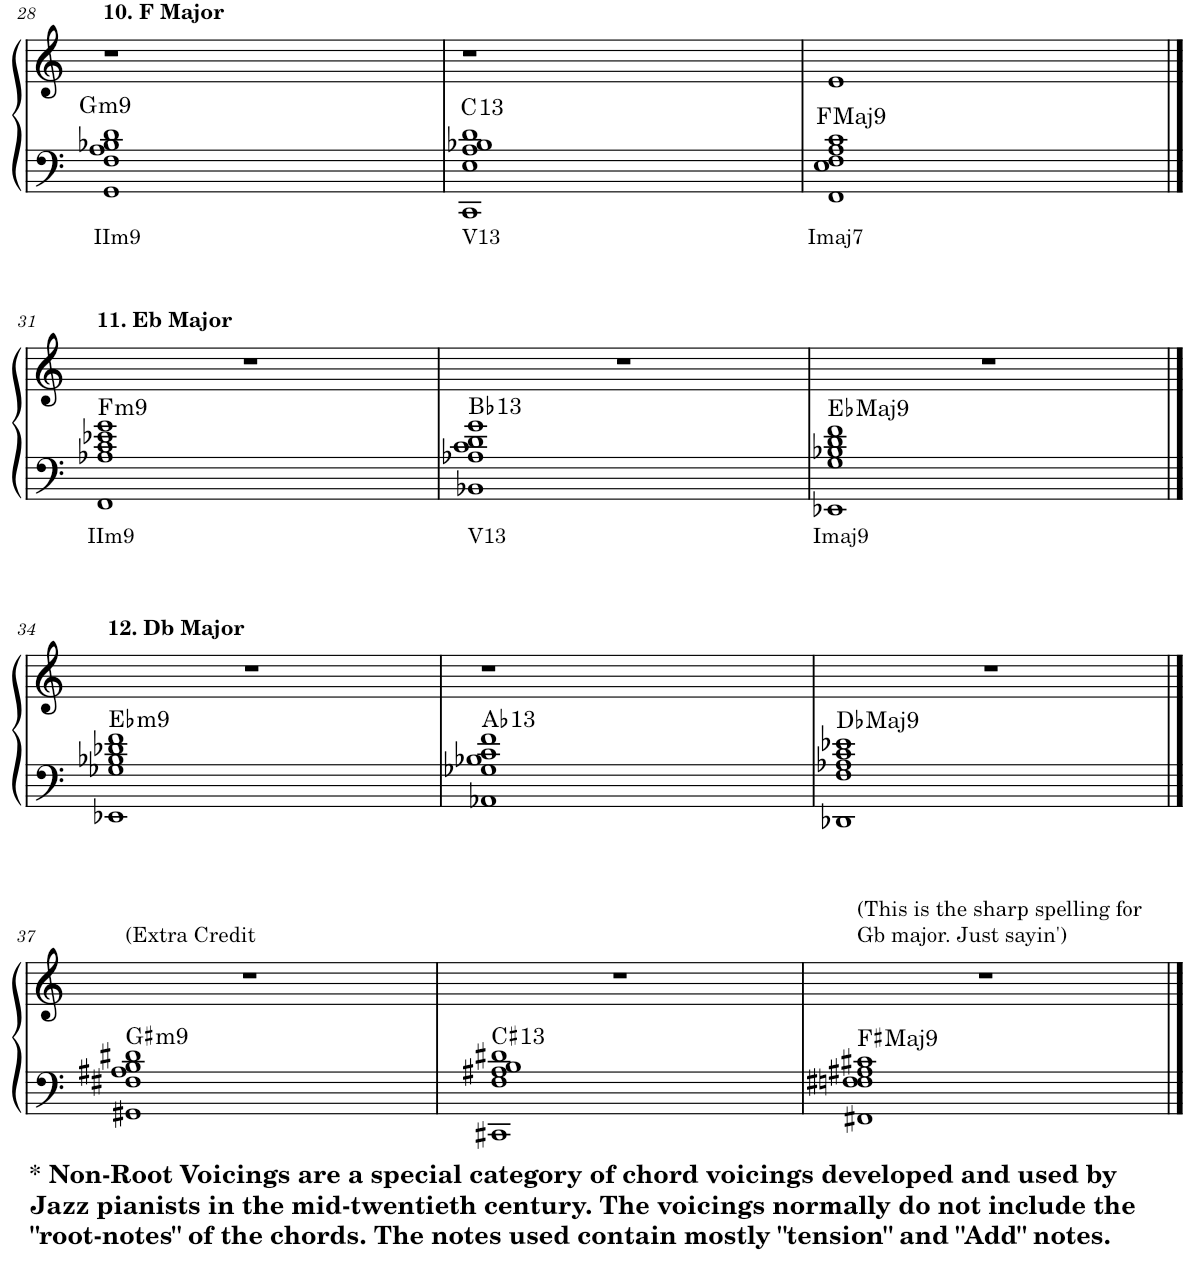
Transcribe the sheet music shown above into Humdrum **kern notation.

**kern	**text	**kern	**harte
*part1	*part1	*part1	*part1
*staff2	*staff2	*staff1	*
*I"Piano	*	*	*
*I'Pno.	*	*	*
!!LO:PB:g=z
*clefF4	*	*clefG2	*
*k[]	*	*k[]	*
*M4/4	*	*M4/4	*
=28	=28	=28	=28
!	!	!LO:TX:a:B:t=10. F Major	!
!	!LO:LY:b	!	!LO:H:kt=m9
1GG 1F 1A 1B-X 1d	IIm9	1r	G:min9
=29	=29	=29	=29
!	!LO:LY:b	!	!LO:H:kt=13
1CC 1E 1A 1B-X 1d	V13	1r	C:9(11,13)
=30	=30	=30	=30
!	!LO:LY:b	!	!LO:H:kt=Maj9
1FF 1E 1F 1A 1c	Imaj7	1e	F:maj9
!!LO:LB:g=z
==31	==31	==31	==31
!	!	!LO:TX:a:B:t=11. Eb Major	!
!	!LO:LY:b	!	!LO:H:kt=m9
1FF 1A-X 1c 1e-X 1g	IIm9	1r	F:min9
=32	=32	=32	=32
!	!LO:LY:b	!	!LO:H:kt=13
1BB-X 1A-X 1c 1d 1g	V13	1r	Bb:9(11,13)
=33	=33	=33	=33
!	!LO:LY:b	!	!LO:H:kt=Maj9
1EE-X 1G 1B-X 1d 1f	Imaj9	1r	Eb:maj9
!!LO:LB:g=z
==34	==34	==34	==34
!	!	!LO:TX:a:B:t=12. Db Major	!LO:H:kt=m9
1EE-X 1G-X 1B-X 1d-X 1f	.	1r	Eb:min9
=35	=35	=35	=35
!	!	!	!LO:H:kt=13
1AA-X 1G-X 1B-X 1c 1f	.	1r	Ab:9(11,13)
=36	=36	=36	=36
!	!	!	!LO:H:kt=Maj9
1DD-X 1F 1A-X 1c 1e-X	.	1r	Db:maj9
!!LO:LB:g=z
==37	==37	==37	==37
!	!	!LO:TX:a:t=(Extra Credit	!
!LO:TX:b:B:t=* Non-Root Voicings are a special category of chord voicings developed and used by	!	!	!
!LO:TX:b:t=Jazz pianists in the mid-twentieth century. The voicings normally do not include the	!	!	!
!LO:TX:b:t="root-notes" of the chords. The notes used contain mostly "tension" and "Add" notes.	!	!	!LO:H:kt=m9
1GG#X 1F#X 1A#X 1B 1d#X	.	1r	G#:min9
=38	=38	=38	=38
!	!	!	!LO:H:kt=13
1CC#X 1F 1A#X 1B 1d#X	.	1r	C#:9(11,13)
=39	=39	=39	=39
!	!	!LO:TX:a:t=(This is the sharp spelling for	!
!	!	!LO:TX:a:t=Gb major. Just sayin')	!
!	!	!	!LO:H:kt=Maj9
1FF#X 1Fn 1F#X 1A#X 1c#X	.	1r	F#:maj9
==	==	==	==
*-	*-	*-	*-
